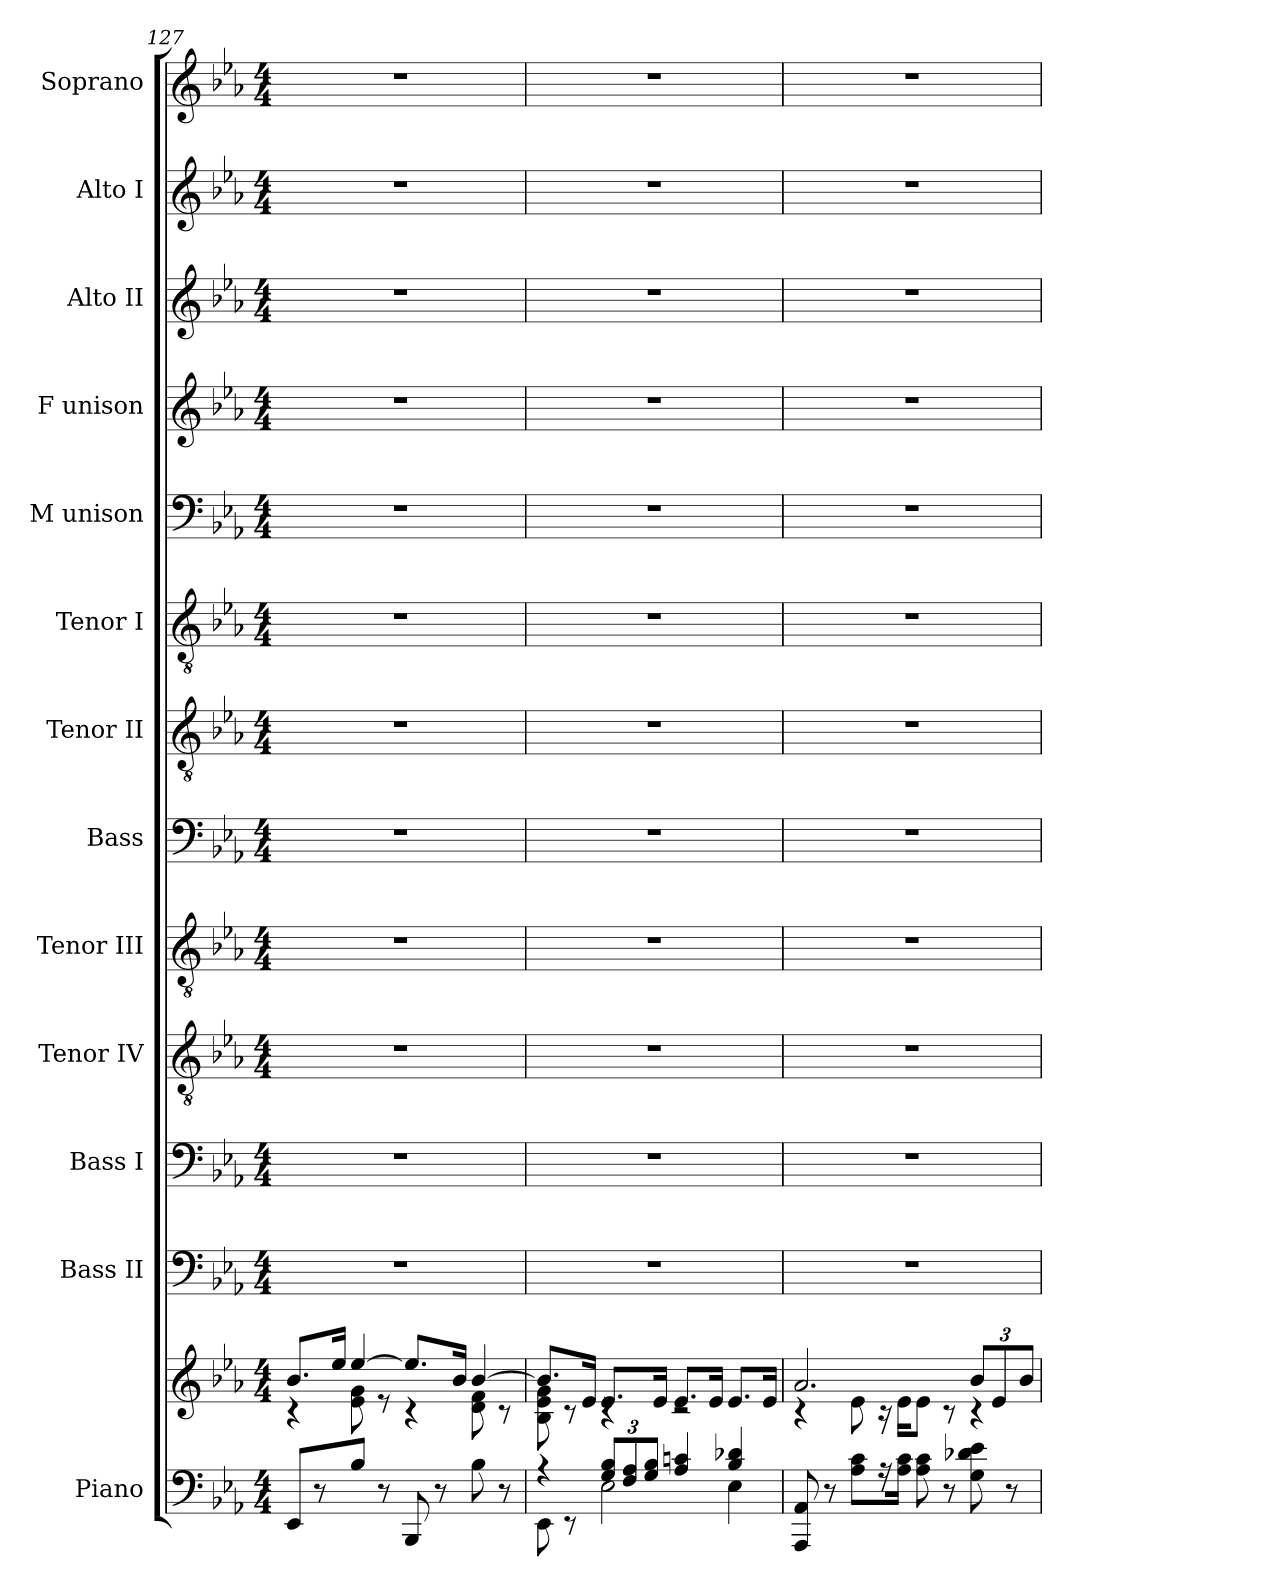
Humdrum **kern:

**kern	**kern	**kern	**kern	**kern	**kern	**kern	**kern	**kern	**kern	**kern	**kern	**kern	**kern
*part13	*part13	*part12	*part11	*part10	*part9	*part8	*part7	*part6	*part5	*part4	*part3	*part2	*part1
*staff14	*staff13	*staff12	*staff11	*staff10	*staff9	*staff8	*staff7	*staff6	*staff5	*staff4	*staff3	*staff2	*staff1
*I"Piano	*	*I"Bass II	*I"Bass I	*I"Tenor IV	*I"Tenor III	*I"Bass	*I"Tenor II	*I"Tenor I	*I"M unison	*I"F unison	*I"Alto II	*I"Alto I	*I"Soprano
*	*	*I'B.II	*I'B.I	*I'T.IV	*I'T.III	*I'B.	*I'T.II	*I'T.I	*I'M.u.	*I'F.u.	*I'A.II	*I'A.I	*I'S.
*clefF4	*clefG2	*clefF4	*clefF4	*clefGv2	*clefGv2	*clefF4	*clefGv2	*clefGv2	*clefF4	*clefG2	*clefG2	*clefG2	*clefG2
*k[b-e-a-]	*k[b-e-a-]	*k[b-e-a-]	*k[b-e-a-]	*k[b-e-a-]	*k[b-e-a-]	*k[b-e-a-]	*k[b-e-a-]	*k[b-e-a-]	*k[b-e-a-]	*k[b-e-a-]	*k[b-e-a-]	*k[b-e-a-]	*k[b-e-a-]
*M4/4	*M4/4	*M4/4	*M4/4	*M4/4	*M4/4	*M4/4	*M4/4	*M4/4	*M4/4	*M4/4	*M4/4	*M4/4	*M4/4
=127	=127	=127	=127	=127	=127	=127	=127	=127	=127	=127	=127	=127	=127
*	*^	*	*	*	*	*	*	*	*	*	*	*	*
8EE-/L	8.b-/L	4rc	1r	1r	1r	1r	1r	1r	1r	1r	1r	1r	1r	1r
8r	.	.	.	.	.	.	.	.	.	.	.	.	.	.
.	16ee-/Jk	.	.	.	.	.	.	.	.	.	.	.	.	.
8B-/J	[4ee-/	8e-\ 8g\	.	.	.	.	.	.	.	.	.	.	.	.
8r	.	8r	.	.	.	.	.	.	.	.	.	.	.	.
8BBB-/	8.ee-/L]	4rc	.	.	.	.	.	.	.	.	.	.	.	.
8r	.	.	.	.	.	.	.	.	.	.	.	.	.	.
.	16b-/Jk	.	.	.	.	.	.	.	.	.	.	.	.	.
8B-\	[4b-/	8d\ 8f\	.	.	.	.	.	.	.	.	.	.	.	.
8r	.	8rc	.	.	.	.	.	.	.	.	.	.	.	.
=128	=128	=128	=128	=128	=128	=128	=128	=128	=128	=128	=128	=128	=128	=128
*^	*	*	*	*	*	*	*	*	*	*	*	*	*	*
4r	8EE-\	8.b-/L]	8B-\ 8e-\ 8g\	1r	1r	1r	1r	1r	1r	1r	1r	1r	1r	1r	1r
.	8rEE	.	8rc	.	.	.	.	.	.	.	.	.	.	.	.
.	.	16e-/Jk	.	.	.	.	.	.	.	.	.	.	.	.	.
*Xbrackettup	*	*	*	*	*	*	*	*	*	*	*	*	*	*	*
12G/ 12B-/L	2E-\	8.e-/L	4rc	.	.	.	.	.	.	.	.	.	.	.	.
12F/ 12A-/	.	.	.	.	.	.	.	.	.	.	.	.	.	.	.
12G/ 12B-/J	.	.	.	.	.	.	.	.	.	.	.	.	.	.	.
.	.	16e-/Jk	.	.	.	.	.	.	.	.	.	.	.	.	.
4A-/ 4cn/	.	8.e-/L	2rc	.	.	.	.	.	.	.	.	.	.	.	.
.	.	16e-/Jk	.	.	.	.	.	.	.	.	.	.	.	.	.
4B-/ 4d-X/	4E-\	8.e-/L	.	.	.	.	.	.	.	.	.	.	.	.	.
.	.	16e-/Jk	.	.	.	.	.	.	.	.	.	.	.	.	.
*v	*v	*	*	*	*	*	*	*	*	*	*	*	*	*	*
=129	=129	=129	=129	=129	=129	=129	=129	=129	=129	=129	=129	=129	=129	=129
8AAA-/ 8AA-/	2.a-/	4rc	1r	1r	1r	1r	1r	1r	1r	1r	1r	1r	1r	1r
8r	.	.	.	.	.	.	.	.	.	.	.	.	.	.
8A-\ 8c\L	.	8e-\	.	.	.	.	.	.	.	.	.	.	.	.
16r	.	16rc	.	.	.	.	.	.	.	.	.	.	.	.
16A-\ 16c\Jk	.	16e-\KL	.	.	.	.	.	.	.	.	.	.	.	.
8A-\ 8c\	.	8e-\J	.	.	.	.	.	.	.	.	.	.	.	.
8r	.	8rc	.	.	.	.	.	.	.	.	.	.	.	.
*	*Xbrackettup	*	*	*	*	*	*	*	*	*	*	*	*	*
8G\ 8d-X\ 8e-\	12b-/L	4rc	.	.	.	.	.	.	.	.	.	.	.	.
.	12e-/	.	.	.	.	.	.	.	.	.	.	.	.	.
8r	.	.	.	.	.	.	.	.	.	.	.	.	.	.
.	12b-/J	.	.	.	.	.	.	.	.	.	.	.	.	.
*	*v	*v	*	*	*	*	*	*	*	*	*	*	*	*
=	=	=	=	=	=	=	=	=	=	=	=	=	=
*-	*-	*-	*-	*-	*-	*-	*-	*-	*-	*-	*-	*-	*-
